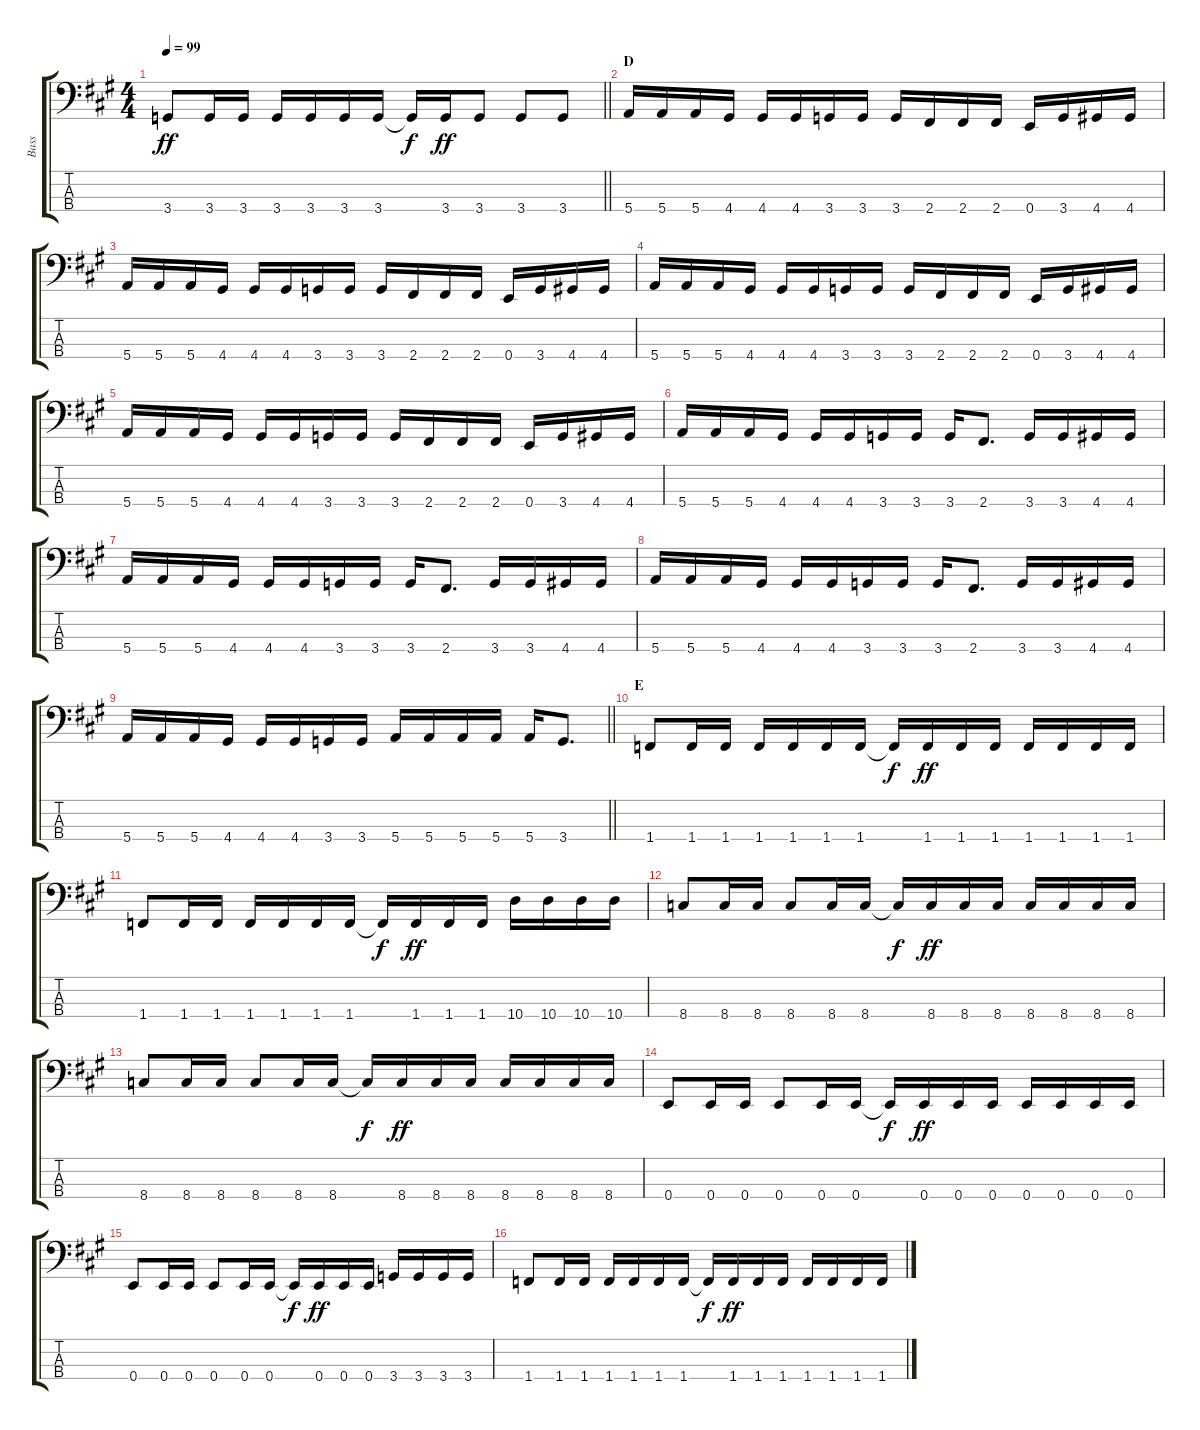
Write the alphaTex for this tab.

\track ("Bass" "Bass") {instrument electricbasspick}
\staff {score tabs}
\tuning (G2 D2 A1 E1) {hide}
\ts (4 4)
\tempo 99
\clef f4
\barLineRight lightlight
\ks a
3.4.8{dy ff} 3.4.16 3.4.16 3.4.16 3.4.16 3.4.16 3.4.16 3.4{t}.16{dy f} 3.4.16{dy ff} 3.4.8 3.4.8 3.4.8 |
\section ("" "D")
5.4.16 5.4.16 5.4.16 4.4.16 4.4.16 4.4.16 3.4.16 3.4.16 3.4.16 2.4.16 2.4.16 2.4.16 0.4.16 3.4.16 4.4.16 4.4.16 |
5.4.16 5.4.16 5.4.16 4.4.16 4.4.16 4.4.16 3.4.16 3.4.16 3.4.16 2.4.16 2.4.16 2.4.16 0.4.16 3.4.16 4.4.16 4.4.16 |
5.4.16 5.4.16 5.4.16 4.4.16 4.4.16 4.4.16 3.4.16 3.4.16 3.4.16 2.4.16 2.4.16 2.4.16 0.4.16 3.4.16 4.4.16 4.4.16 |
5.4.16 5.4.16 5.4.16 4.4.16 4.4.16 4.4.16 3.4.16 3.4.16 3.4.16 2.4.16 2.4.16 2.4.16 0.4.16 3.4.16 4.4.16 4.4.16 |
5.4.16 5.4.16 5.4.16 4.4.16 4.4.16 4.4.16 3.4.16 3.4.16 3.4.16 2.4.8{d} 3.4.16 3.4.16 4.4.16 4.4.16 |
5.4.16 5.4.16 5.4.16 4.4.16 4.4.16 4.4.16 3.4.16 3.4.16 3.4.16 2.4.8{d} 3.4.16 3.4.16 4.4.16 4.4.16 |
5.4.16 5.4.16 5.4.16 4.4.16 4.4.16 4.4.16 3.4.16 3.4.16 3.4.16 2.4.8{d} 3.4.16 3.4.16 4.4.16 4.4.16 |
\barLineRight lightlight
5.4.16 5.4.16 5.4.16 4.4.16 4.4.16 4.4.16 3.4.16 3.4.16 5.4.16 5.4.16 5.4.16 5.4.16 5.4.16 3.4.8{d} |
\section ("" "E")
1.4.8 1.4.16 1.4.16 1.4.16 1.4.16 1.4.16 1.4.16 1.4{t}.16{dy f} 1.4.16{dy ff} 1.4.16 1.4.16 1.4.16 1.4.16 1.4.16 1.4.16 |
1.4.8 1.4.16 1.4.16 1.4.16 1.4.16 1.4.16 1.4.16 1.4{t}.16{dy f} 1.4.16{dy ff} 1.4.16 1.4.16 10.4.16 10.4.16 10.4.16 10.4.16 |
8.4.8 8.4.16 8.4.16 8.4.8 8.4.16 8.4.16 8.4{t}.16{dy f} 8.4.16{dy ff} 8.4.16 8.4.16 8.4.16 8.4.16 8.4.16 8.4.16 |
8.4.8 8.4.16 8.4.16 8.4.8 8.4.16 8.4.16 8.4{t}.16{dy f} 8.4.16{dy ff} 8.4.16 8.4.16 8.4.16 8.4.16 8.4.16 8.4.16 |
0.4.8 0.4.16 0.4.16 0.4.8 0.4.16 0.4.16 0.4{t}.16{dy f} 0.4.16{dy ff} 0.4.16 0.4.16 0.4.16 0.4.16 0.4.16 0.4.16 |
0.4.8 0.4.16 0.4.16 0.4.8 0.4.16 0.4.16 0.4{t}.16{dy f} 0.4.16{dy ff} 0.4.16 0.4.16 3.4.16 3.4.16 3.4.16 3.4.16 |
1.4.8 1.4.16 1.4.16 1.4.16 1.4.16 1.4.16 1.4.16 1.4{t}.16{dy f} 1.4.16{dy ff} 1.4.16 1.4.16 1.4.16 1.4.16 1.4.16 1.4.16
